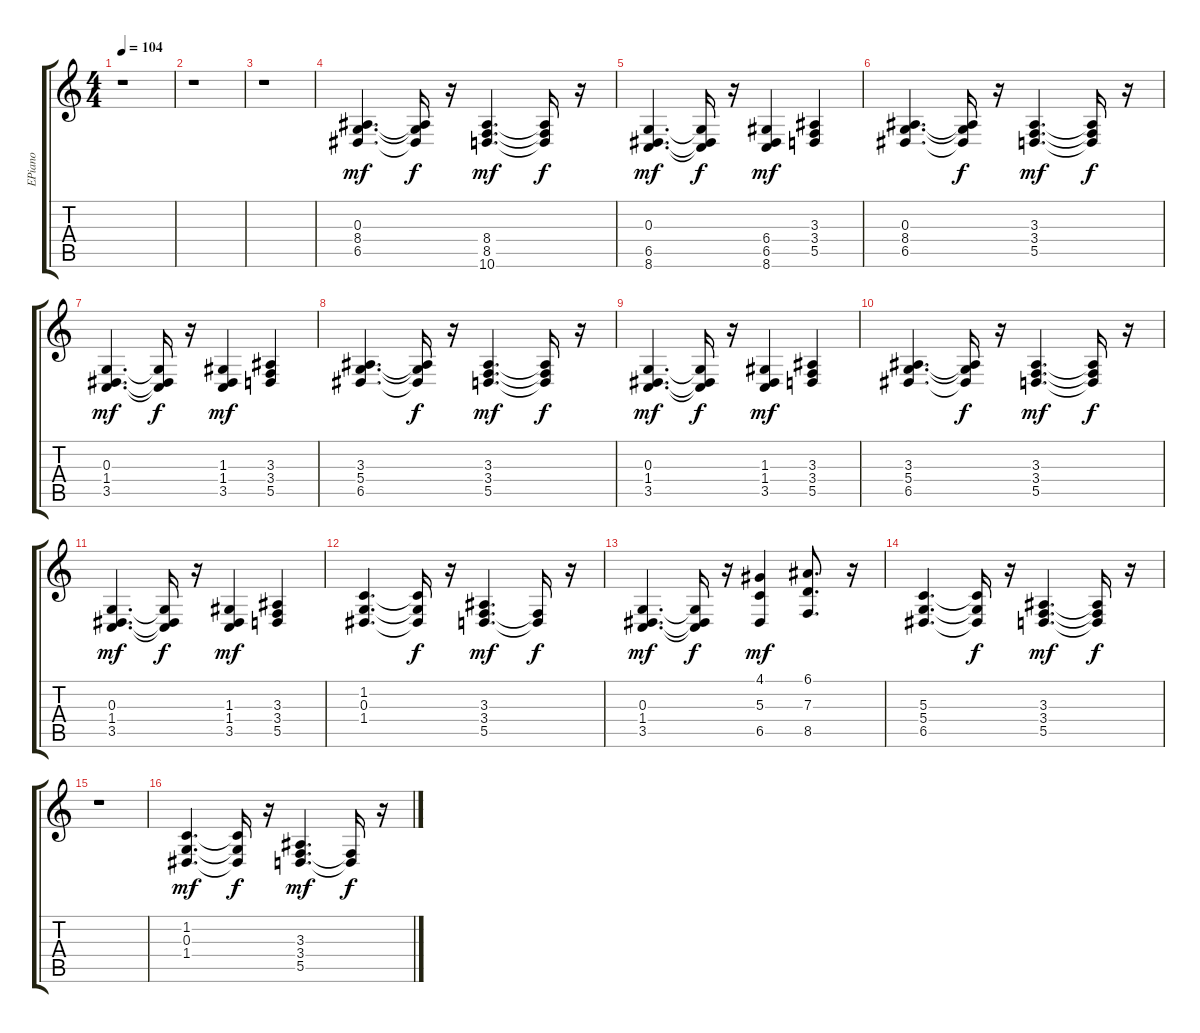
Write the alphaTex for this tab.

\track ("EPiano       " "EPiano    ") {instrument electricpiano2}
\staff {score tabs}
\tuning (E4 B3 G3 D3 A2 E2) {hide}
\ts (4 4)
\tempo 104
\clef g2
\ks c
r.1{dy mf} |
r.1 |
r.1 |
(0.3 8.4 6.5).4{d} (0.3{t} 8.4{t} 6.5{t}).16{dy f} r.16 (8.4 8.5 10.6).4{d dy mf} (8.4{t} 8.5{t} 10.6{t}).16{dy f} r.16 |
(0.3 6.5 8.6).4{d dy mf} (0.3{t} 6.5{t} 8.6{t}).16{dy f} r.16 (6.4 6.5 8.6).4{dy mf} (3.3 3.4 5.5).4 |
(0.3 8.4 6.5).4{d} (0.3{t} 8.4{t} 6.5{t}).16{dy f} r.16 (3.3 3.4 5.5).4{d dy mf} (3.3{t} 3.4{t} 5.5{t}).16{dy f} r.16 |
(0.3 1.4 3.5).4{d dy mf} (0.3{t} 1.4{t} 3.5{t}).16{dy f} r.16 (1.3 1.4 3.5).4{dy mf} (3.3 3.4 5.5).4 |
(3.3 5.4 6.5).4{d} (3.3{t} 5.4{t} 6.5{t}).16{dy f} r.16 (3.3 3.4 5.5).4{d dy mf} (3.3{t} 3.4{t} 5.5{t}).16{dy f} r.16 |
(0.3 1.4 3.5).4{d dy mf} (0.3{t} 1.4{t} 3.5{t}).16{dy f} r.16 (1.3 1.4 3.5).4{dy mf} (3.3 3.4 5.5).4 |
(3.3 5.4 6.5).4{d} (3.3{t} 5.4{t} 6.5{t}).16{dy f} r.16 (3.3 3.4 5.5).4{d dy mf} (3.3{t} 3.4{t} 5.5{t}).16{dy f} r.16 |
(0.3 1.4 3.5).4{d dy mf} (0.3{t} 1.4{t} 3.5{t}).16{dy f} r.16 (1.3 1.4 3.5).4{dy mf} (3.3 3.4 5.5).4 |
(1.2 0.3 1.4).4{d} (1.2{t} 0.3{t} 1.4{t}).16{dy f} r.16 (3.3 3.4 5.5).4{d dy mf} (3.4{t} 5.5{t}).16{dy f} r.16 |
(0.3 1.4 3.5).4{d dy mf} (0.3{t} 1.4{t} 3.5{t}).16{dy f} r.16 (4.1 5.3 6.5).4{dy mf} (6.1 7.3 8.5).8{d} r.16 |
(5.3 5.4 6.5).4{d} (5.3{t} 5.4{t} 6.5{t}).16{dy f} r.16 (3.3 3.4 5.5).4{d dy mf} (3.3{t} 3.4{t} 5.5{t}).16{dy f} r.16 |
r.1 |
(1.2 0.3 1.4).4{d dy mf} (1.2{t} 0.3{t} 1.4{t}).16{dy f} r.16 (3.3 3.4 5.5).4{d dy mf} (3.4{t} 5.5{t}).16{dy f} r.16
